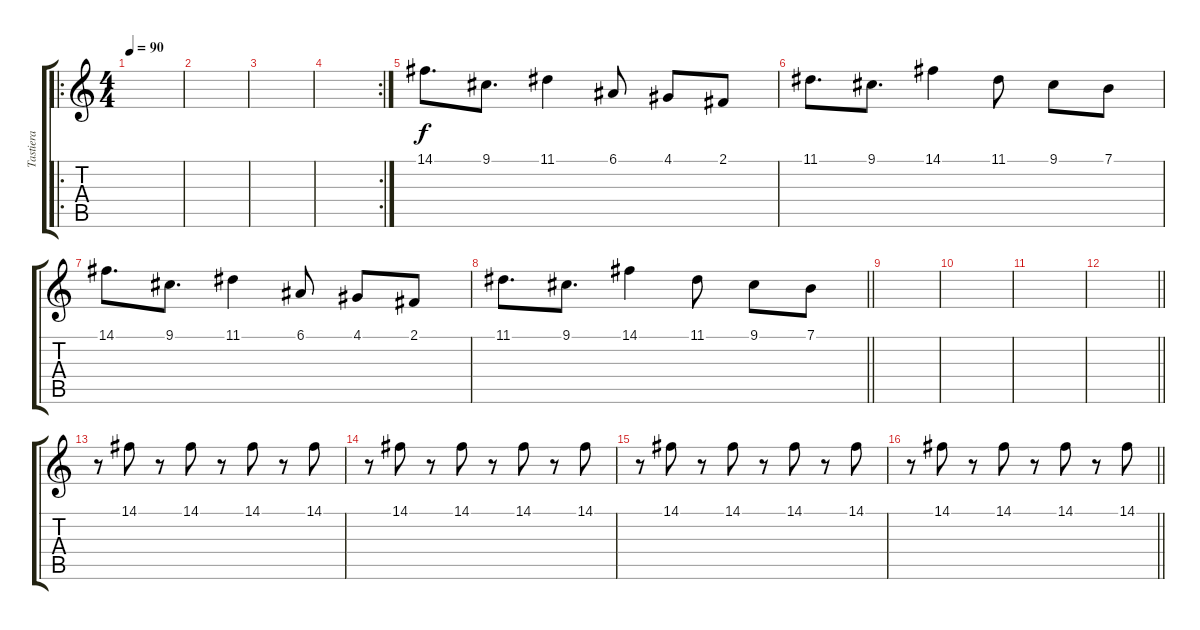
\track ("Tastiera" "Tastiera") {instrument lead2sawtooth}
\staff {score tabs}
\tuning (E4 B3 G3 D3 A2 E2) {hide}
\ro
\ts (4 4)
\tempo 90
\clef g2
\ks c
|
|
|
\rc 2
|
14.1.8{d} 9.1.8{d} 11.1.4 6.1.8 4.1.8 2.1.8 |
11.1.8{d} 9.1.8{d} 14.1.4 11.1.8 9.1.8 7.1.8 |
14.1.8{d} 9.1.8{d} 11.1.4 6.1.8 4.1.8 2.1.8 |
\barLineRight lightlight
11.1.8{d} 9.1.8{d} 14.1.4 11.1.8 9.1.8 7.1.8 |
|
|
|
\barLineRight lightlight
|
r.8 14.1.8 r.8 14.1.8 r.8 14.1.8 r.8 14.1.8 |
r.8 14.1.8 r.8 14.1.8 r.8 14.1.8 r.8 14.1.8 |
r.8 14.1.8 r.8 14.1.8 r.8 14.1.8 r.8 14.1.8 |
\barLineRight lightlight
r.8 14.1.8 r.8 14.1.8 r.8 14.1.8 r.8 14.1.8
